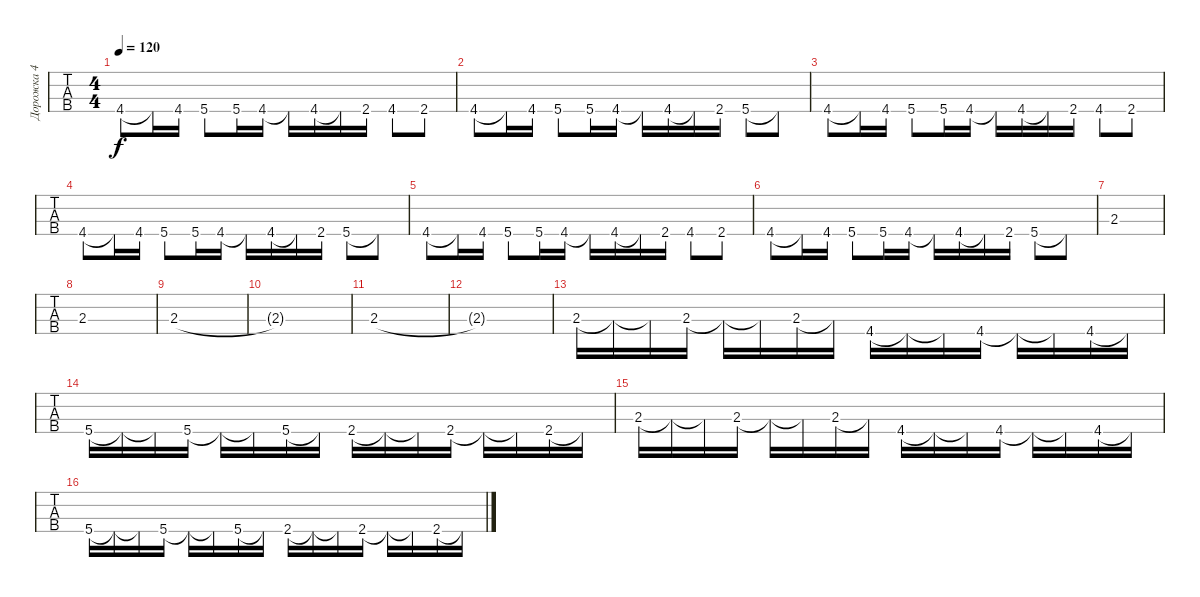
\track ("Дорожка 4" "Дорожка 4") {instrument electricbassfinger}
\staff {tabs}
\tuning (F2 C2 G1 C1) {hide}
\ts (4 4)
\tempo 120
\clef f4
\ks c
4.4.8{dy f} 4.4{t}.16 4.4.16 5.4.8 5.4.16 4.4.16 4.4{t}.16 4.4.16 4.4{t}.16 2.4.16 4.4.8 2.4.8 |
4.4.8 4.4{t}.16 4.4.16 5.4.8 5.4.16 4.4.16 4.4{t}.16 4.4.16 4.4{t}.16 2.4.16 5.4.8 5.4{t}.8 |
4.4.8 4.4{t}.16 4.4.16 5.4.8 5.4.16 4.4.16 4.4{t}.16 4.4.16 4.4{t}.16 2.4.16 4.4.8 2.4.8 |
4.4.8 4.4{t}.16 4.4.16 5.4.8 5.4.16 4.4.16 4.4{t}.16 4.4.16 4.4{t}.16 2.4.16 5.4.8 5.4{t}.8 |
4.4.8 4.4{t}.16 4.4.16 5.4.8 5.4.16 4.4.16 4.4{t}.16 4.4.16 4.4{t}.16 2.4.16 4.4.8 2.4.8 |
4.4.8 4.4{t}.16 4.4.16 5.4.8 5.4.16 4.4.16 4.4{t}.16 4.4.16 4.4{t}.16 2.4.16 5.4.8 5.4{t}.8 |
2.3.1 |
2.3.1 |
2.3.1 |
2.3{t}.1 |
2.3.1 |
2.3{t}.1 |
2.3.16 2.3{t}.16 2.3{t}.16 2.3.16 2.3{t}.16 2.3{t}.16 2.3.16 2.3{t}.16 4.4.16 4.4{t}.16 4.4{t}.16 4.4.16 4.4{t}.16 4.4{t}.16 4.4.16 4.4{t}.16 |
5.4.16 5.4{t}.16 5.4{t}.16 5.4.16 5.4{t}.16 5.4{t}.16 5.4.16 5.4{t}.16 2.4.16 2.4{t}.16 2.4{t}.16 2.4.16 2.4{t}.16 2.4{t}.16 2.4.16 2.4{t}.16 |
2.3.16 2.3{t}.16 2.3{t}.16 2.3.16 2.3{t}.16 2.3{t}.16 2.3.16 2.3{t}.16 4.4.16 4.4{t}.16 4.4{t}.16 4.4.16 4.4{t}.16 4.4{t}.16 4.4.16 4.4{t}.16 |
5.4.16 5.4{t}.16 5.4{t}.16 5.4.16 5.4{t}.16 5.4{t}.16 5.4.16 5.4{t}.16 2.4.16 2.4{t}.16 2.4{t}.16 2.4.16 2.4{t}.16 2.4{t}.16 2.4.16 2.4{t}.16
